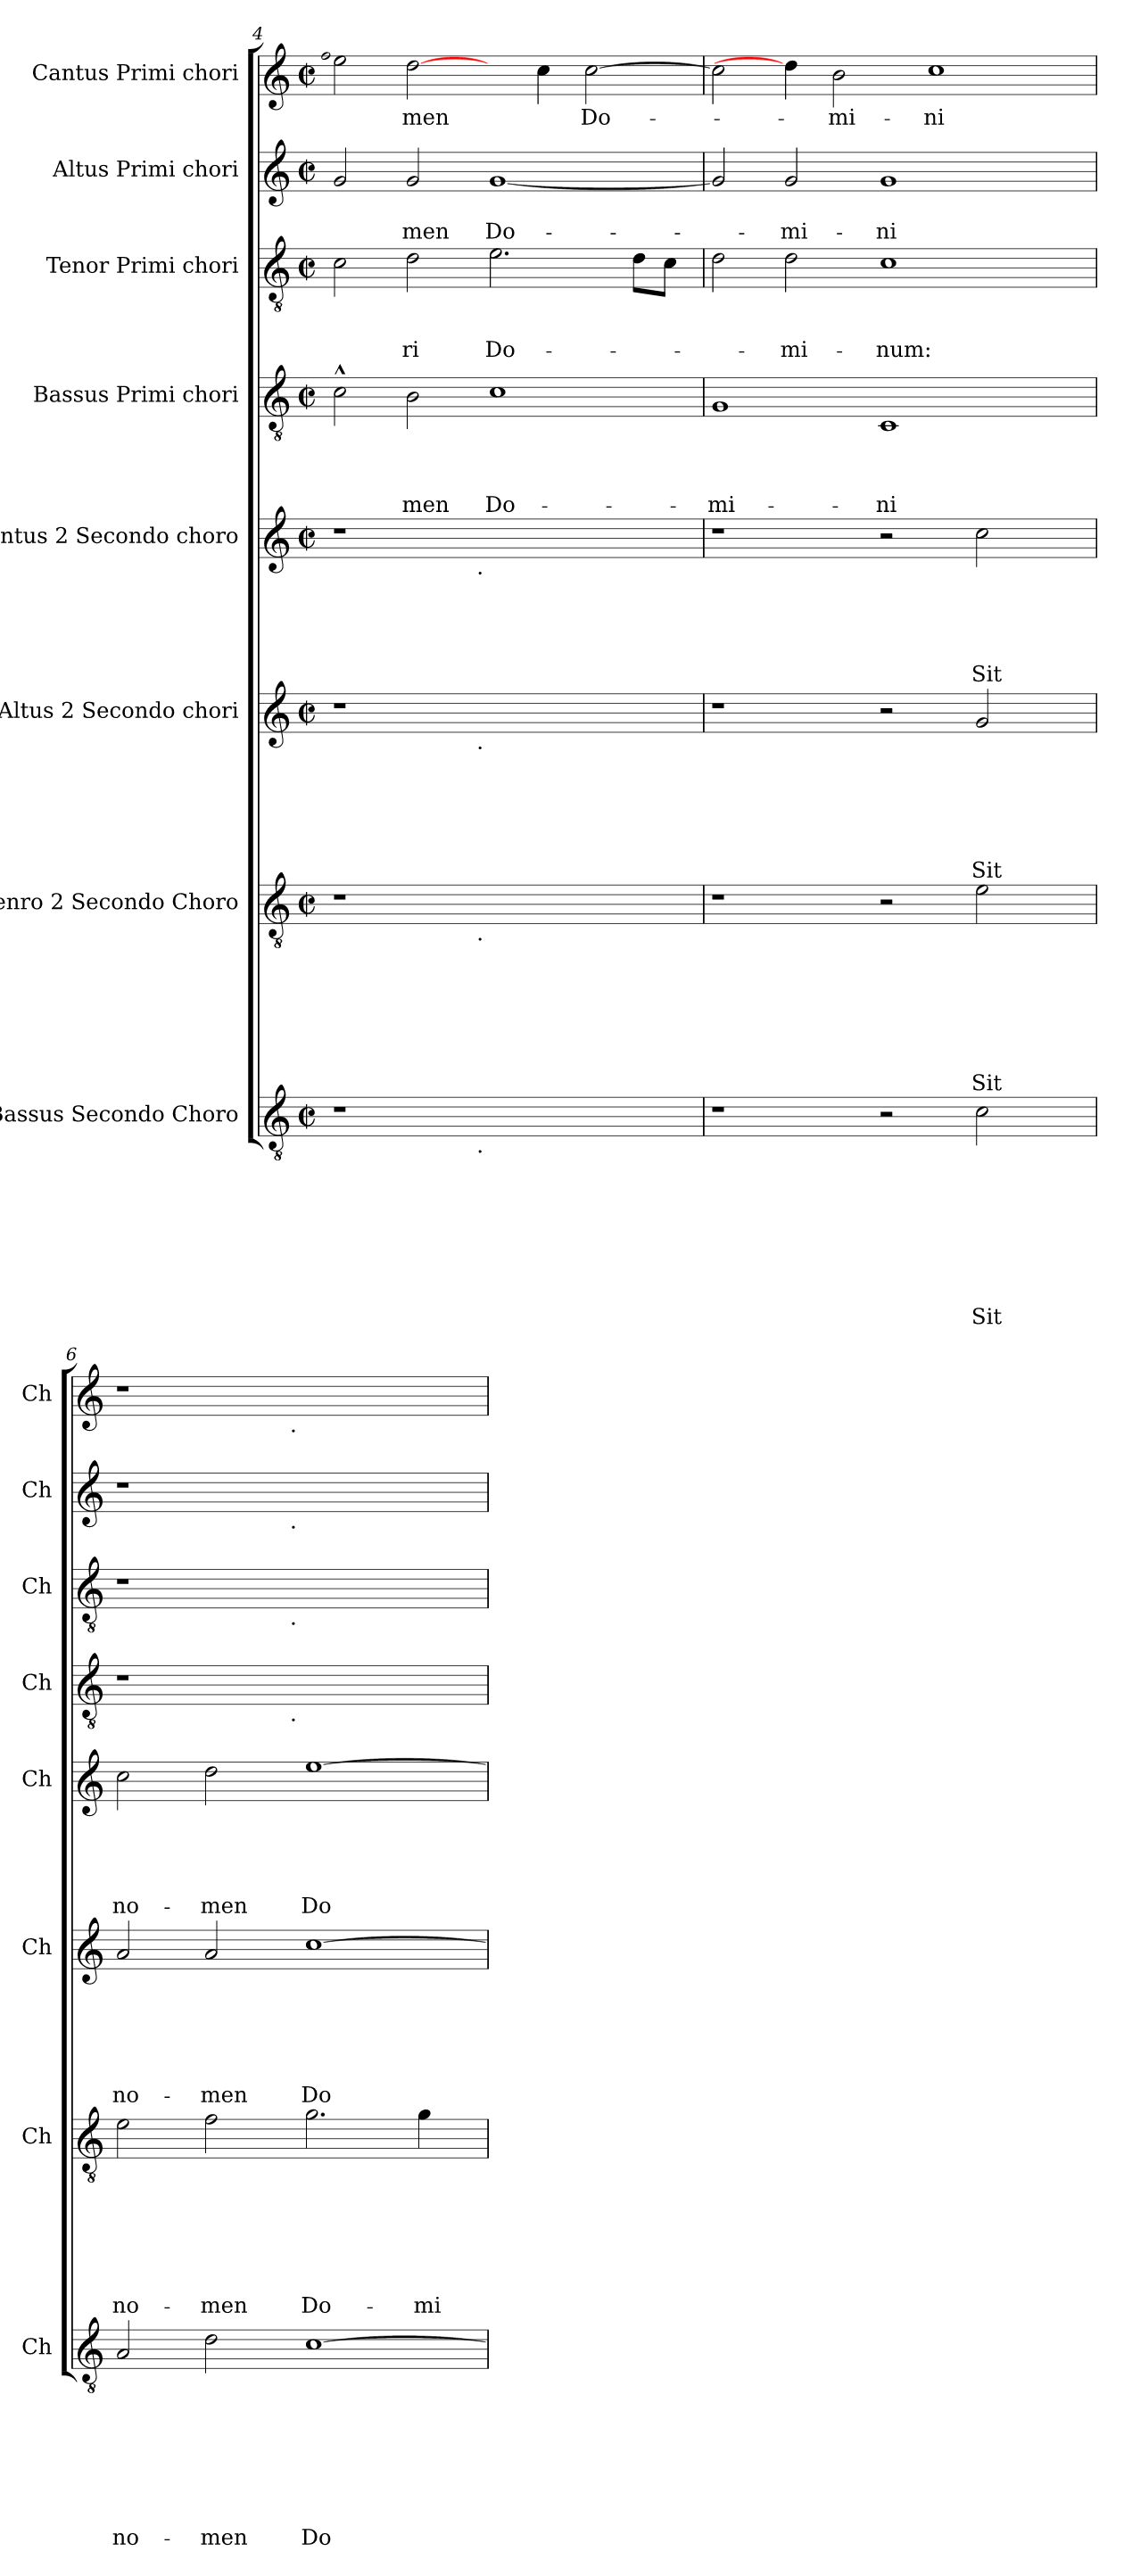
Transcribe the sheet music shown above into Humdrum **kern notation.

**kern	**text	**text	**text	**text	**text	**text	**text	**text	**kern	**text	**text	**text	**text	**text	**text	**text	**kern	**text	**text	**text	**text	**text	**text	**kern	**text	**text	**text	**text	**text	**kern	**text	**text	**text	**text	**kern	**text	**text	**text	**kern	**text	**text	**kern	**text
*part8	*part8	*part8	*part8	*part8	*part8	*part8	*part8	*part8	*part7	*part7	*part7	*part7	*part7	*part7	*part7	*part7	*part6	*part6	*part6	*part6	*part6	*part6	*part6	*part5	*part5	*part5	*part5	*part5	*part5	*part4	*part4	*part4	*part4	*part4	*part3	*part3	*part3	*part3	*part2	*part2	*part2	*part1	*part1
*staff8	*staff8	*staff8	*staff8	*staff8	*staff8	*staff8	*staff8	*staff8	*staff7	*staff7	*staff7	*staff7	*staff7	*staff7	*staff7	*staff7	*staff6	*staff6	*staff6	*staff6	*staff6	*staff6	*staff6	*staff5	*staff5	*staff5	*staff5	*staff5	*staff5	*staff4	*staff4	*staff4	*staff4	*staff4	*staff3	*staff3	*staff3	*staff3	*staff2	*staff2	*staff2	*staff1	*staff1
*I"Bassus Secondo Choro	*	*	*	*	*	*	*	*	*I"Tenro 2 Secondo Choro	*	*	*	*	*	*	*	*I"Altus 2 Secondo chori	*	*	*	*	*	*	*I"Cantus 2 Secondo choro	*	*	*	*	*	*I"Bassus Primi chori	*	*	*	*	*I"Tenor Primi chori	*	*	*	*I"Altus Primi chori	*	*	*I"Cantus Primi chori	*
*I'Ch	*	*	*	*	*	*	*	*	*I'Ch	*	*	*	*	*	*	*	*I'Ch	*	*	*	*	*	*	*I'Ch	*	*	*	*	*	*I'Ch	*	*	*	*	*I'Ch	*	*	*	*I'Ch	*	*	*I'Ch	*
!!LO:LB:g=z
*clefGv2	*	*	*	*	*	*	*	*	*clefGv2	*	*	*	*	*	*	*	*clefG2	*	*	*	*	*	*	*clefG2	*	*	*	*	*	*clefGv2	*	*	*	*	*clefGv2	*	*	*	*clefG2	*	*	*clefG2	*
*k[]	*	*	*	*	*	*	*	*	*k[]	*	*	*	*	*	*	*	*k[]	*	*	*	*	*	*	*k[]	*	*	*	*	*	*k[]	*	*	*	*	*k[]	*	*	*	*k[]	*	*	*k[]	*
*C:	*	*	*	*	*	*	*	*	*C:	*	*	*	*	*	*	*	*C:	*	*	*	*	*	*	*C:	*	*	*	*	*	*C:	*	*	*	*	*C:	*	*	*	*C:	*	*	*C:	*
*M2/2	*	*	*	*	*	*	*	*	*M2/2	*	*	*	*	*	*	*	*M2/2	*	*	*	*	*	*	*M2/2	*	*	*	*	*	*M2/2	*	*	*	*	*M2/2	*	*	*	*M2/2	*	*	*M2/2	*
*met(c|)	*	*	*	*	*	*	*	*	*met(c|)	*	*	*	*	*	*	*	*met(c|)	*	*	*	*	*	*	*met(c|)	*	*	*	*	*	*met(c|)	*	*	*	*	*met(c|)	*	*	*	*met(c|)	*	*	*met(c|)	*
=4	=4	=4	=4	=4	=4	=4	=4	=4	=4	=4	=4	=4	=4	=4	=4	=4	=4	=4	=4	=4	=4	=4	=4	=4	=4	=4	=4	=4	=4	=4	=4	=4	=4	=4	=4	=4	=4	=4	=4	=4	=4	=4	=4
!	!	!	!	!	!	!	!	!	!	!	!	!	!	!	!	!	!	!	!	!	!	!	!	!	!	!	!	!	!	!	!	!	!	!	!	!	!	!	!	!	!	!LO:N:head=open	!
.	.	.	.	.	.	.	.	.	.	.	.	.	.	.	.	.	.	.	.	.	.	.	.	.	.	.	.	.	.	.	.	.	.	.	.	.	.	.	.	.	.	1qff	.
*^	*	*	*	*	*	*	*	*	*^	*	*	*	*	*	*	*	*^	*	*	*	*	*	*	*^	*	*	*	*	*	*	*	*	*	*	*	*	*	*	*	*	*	*	*
1r	2ryy	.	.	.	.	.	.	.	.	1r	2ryy	.	.	.	.	.	.	.	1r	2ryy	.	.	.	.	.	.	1r	2ryy	.	.	.	.	.	2c^^>\	.	.	.	.	2c\	.	.	.	2g/	.	.	2ee\	.
!	!	!	!	!	!	!	!	!	!	!	!	!	!	!	!	!	!	!	!	!	!	!	!	!	!	!	!	!	!	!	!	!	!	!	!	!	!	!LO:LY:b	!	!	!	!LO:LY:b	!	!	!LO:LY:b	!	!LO:LY:b
.	4...ryy	.	.	.	.	.	.	.	.	.	4...ryy	.	.	.	.	.	.	.	.	4...ryy	.	.	.	.	.	.	.	4...ryy	.	.	.	.	.	2B\	.	.	.	-men	2d\	.	.	-ri	2g/	.	-men	[2dd\	-men
!	!	!	!	!	!	!	!	!	!	!	!	!	!	!	!	!	!	!	!	!	!	!	!	!	!	!	!	!LO:TX:b:t=.	!	!	!	!	!	!	!	!	!	!	!	!	!	!	!	!	!	!	!
!	!	!	!	!	!	!	!	!	!	!	!	!	!	!	!	!	!	!	!	!LO:TX:b:t=.	!	!	!	!	!	!	!	!	!	!	!	!	!	!	!	!	!	!	!	!	!	!	!	!	!	!	!
!	!	!	!	!	!	!	!	!	!	!	!LO:TX:b:t=.	!	!	!	!	!	!	!	!	!	!	!	!	!	!	!	!	!	!	!	!	!	!	!	!	!	!	!	!	!	!	!	!	!	!	!	!
!	!LO:TX:b:t=.	!	!	!	!	!	!	!	!	!	!	!	!	!	!	!	!	!	!	!	!	!	!	!	!	!	!	!	!	!	!	!	!	!	!	!	!	!	!	!	!	!	!	!	!	!	!
.	1ryy	.	.	.	.	.	.	.	.	.	1ryy	.	.	.	.	.	.	.	.	1ryy	.	.	.	.	.	.	.	1ryy	.	.	.	.	.	.	.	.	.	.	.	.	.	.	.	.	.	.	.
!	!	!	!	!	!	!	!	!	!	!	!	!	!	!	!	!	!	!	!	!	!	!	!	!	!	!	!	!	!	!	!	!	!	!	!	!	!	!LO:LY:b	!	!	!	!LO:LY:b	!	!	!LO:LY:b	!	!
1ryy	.	.	.	.	.	.	.	.	.	1ryy	.	.	.	.	.	.	.	.	1ryy	.	.	.	.	.	.	.	1ryy	.	.	.	.	.	.	1c	.	.	.	Do-	2.e\	.	.	Do-	[<1g	.	Do-	4ryy	.
.	.	.	.	.	.	.	.	.	.	.	.	.	.	.	.	.	.	.	.	.	.	.	.	.	.	.	.	.	.	.	.	.	.	.	.	.	.	.	.	.	.	.	.	.	.	4cc\	.
!	!	!	!	!	!	!	!	!	!	!	!	!	!	!	!	!	!	!	!	!	!	!	!	!	!	!	!	!	!	!	!	!	!	!	!	!	!	!	!	!	!	!	!	!	!	!	!LO:LY:b
.	.	.	.	.	.	.	.	.	.	.	.	.	.	.	.	.	.	.	.	.	.	.	.	.	.	.	.	.	.	.	.	.	.	.	.	.	.	.	.	.	.	.	.	.	.	[>2cc\	Do-
.	.	.	.	.	.	.	.	.	.	.	.	.	.	.	.	.	.	.	.	.	.	.	.	.	.	.	.	.	.	.	.	.	.	.	.	.	.	.	8d\L	.	.	.	.	.	.	.	.
.	.	.	.	.	.	.	.	.	.	.	.	.	.	.	.	.	.	.	.	.	.	.	.	.	.	.	.	.	.	.	.	.	.	.	.	.	.	.	8c\J	.	.	.	.	.	.	.	.
.	32ryy	.	.	.	.	.	.	.	.	.	32ryy	.	.	.	.	.	.	.	.	32ryy	.	.	.	.	.	.	.	32ryy	.	.	.	.	.	.	.	.	.	.	.	.	.	.	.	.	.	.	.
=5	=5	=5	=5	=5	=5	=5	=5	=5	=5	=5	=5	=5	=5	=5	=5	=5	=5	=5	=5	=5	=5	=5	=5	=5	=5	=5	=5	=5	=5	=5	=5	=5	=5	=5	=5	=5	=5	=5	=5	=5	=5	=5	=5	=5	=5	=5	=5
!	!	!	!	!	!	!	!	!	!	!	!	!	!	!	!	!	!	!	!	!	!	!	!	!	!	!	!	!	!	!	!	!	!	!	!	!	!	!LO:LY:b	!	!	!	!	!	!	!	!	!
*v	*v	*	*	*	*	*	*	*	*	*	*	*	*	*	*	*	*	*	*v	*v	*	*	*	*	*	*	*v	*v	*	*	*	*	*	*	*	*	*	*	*	*	*	*	*	*	*	*	*
*	*	*	*	*	*	*	*	*	*v	*v	*	*	*	*	*	*	*	*	*	*	*	*	*	*	*	*	*	*	*	*	*	*	*	*	*	*	*	*	*	*	*	*	*	*
1r	.	.	.	.	.	.	.	.	1r	.	.	.	.	.	.	.	1r	.	.	.	.	.	.	1r	.	.	.	.	.	1G	.	.	.	-mi-	2d\	.	.	.	2g/]	.	.	2cc\]	.
!	!	!	!	!	!	!	!	!	!	!	!	!	!	!	!	!	!	!	!	!	!	!	!	!	!	!	!	!	!	!	!	!	!	!	!	!	!	!LO:LY:b	!	!	!LO:LY:b	!	!
.	.	.	.	.	.	.	.	.	.	.	.	.	.	.	.	.	.	.	.	.	.	.	.	.	.	.	.	.	.	.	.	.	.	.	2d\	.	.	-mi-	2g/	.	-mi-	4dd\]	.
!	!	!	!	!	!	!	!	!	!	!	!	!	!	!	!	!	!	!	!	!	!	!	!	!	!	!	!	!	!	!	!	!	!	!	!	!	!	!	!	!	!	!	!LO:LY:b
.	.	.	.	.	.	.	.	.	.	.	.	.	.	.	.	.	.	.	.	.	.	.	.	.	.	.	.	.	.	.	.	.	.	.	.	.	.	.	.	.	.	2b\	-mi-
!	!	!	!	!	!	!	!	!	!	!	!	!	!	!	!	!	!	!	!	!	!	!	!	!	!	!	!	!	!	!	!	!	!	!LO:LY:b	!	!	!	!LO:LY:b:rj	!	!	!LO:LY:b	!	!
2r	.	.	.	.	.	.	.	.	2r	.	.	.	.	.	.	.	2r	.	.	.	.	.	.	2r	.	.	.	.	.	1C	.	.	.	-ni	1c	.	.	-num:	1g	.	-ni	.	.
!	!	!	!	!	!	!	!	!	!	!	!	!	!	!	!	!	!	!	!	!	!	!	!	!	!	!	!	!	!	!	!	!	!	!	!	!	!	!	!	!	!	!	!LO:LY:b
.	.	.	.	.	.	.	.	.	.	.	.	.	.	.	.	.	.	.	.	.	.	.	.	.	.	.	.	.	.	.	.	.	.	.	.	.	.	.	.	.	.	1cc	-ni
!	!	!	!	!	!	!	!	!LO:LY:b	!	!	!	!	!	!	!	!LO:LY:b	!	!	!	!	!	!	!LO:LY:b	!	!	!	!	!	!LO:LY:b	!	!	!	!	!	!	!	!	!	!	!	!	!	!
2c\	.	.	.	.	.	.	.	Sit	2e\	.	.	.	.	.	.	Sit	2g/	.	.	.	.	.	Sit	2cc\	.	.	.	.	Sit	.	.	.	.	.	.	.	.	.	.	.	.	.	.
4ryy	.	.	.	.	.	.	.	.	4ryy	.	.	.	.	.	.	.	4ryy	.	.	.	.	.	.	4ryy	.	.	.	.	.	4ryy	.	.	.	.	4ryy	.	.	.	4ryy	.	.	.	.
=6	=6	=6	=6	=6	=6	=6	=6	=6	=6	=6	=6	=6	=6	=6	=6	=6	=6	=6	=6	=6	=6	=6	=6	=6	=6	=6	=6	=6	=6	=6	=6	=6	=6	=6	=6	=6	=6	=6	=6	=6	=6	=6	=6
!	!	!	!	!	!	!	!	!LO:LY:b	!	!	!	!	!	!	!	!LO:LY:b	!	!	!	!	!	!	!LO:LY:b	!	!	!	!	!	!LO:LY:b	!	!	!	!	!	!	!	!	!	!	!	!	!	!
*	*	*	*	*	*	*	*	*	*	*	*	*	*	*	*	*	*	*	*	*	*	*	*	*	*	*	*	*	*	*^	*	*	*	*	*^	*	*	*	*^	*	*	*^	*
2A/	.	.	.	.	.	.	.	no-	2e\	.	.	.	.	.	.	no-	2a/	.	.	.	.	.	no-	2cc\	.	.	.	.	no-	1r	2ryy	.	.	.	.	1r	2ryy	.	.	.	1r	2ryy	.	.	1r	2ryy	.
!	!	!	!	!	!	!	!	!LO:LY:b	!	!	!	!	!	!	!	!LO:LY:b	!	!	!	!	!	!	!LO:LY:b	!	!	!	!	!	!LO:LY:b	!	!	!	!	!	!	!	!	!	!	!	!	!	!	!	!	!	!
2d\	.	.	.	.	.	.	.	-men	2f\	.	.	.	.	.	.	-men	2a/	.	.	.	.	.	-men	2dd\	.	.	.	.	-men	.	4...ryy	.	.	.	.	.	4...ryy	.	.	.	.	4...ryy	.	.	.	4...ryy	.
!	!	!	!	!	!	!	!	!	!	!	!	!	!	!	!	!	!	!	!	!	!	!	!	!	!	!	!	!	!	!	!	!	!	!	!	!	!	!	!	!	!	!	!	!	!	!LO:TX:b:t=.	!
!	!	!	!	!	!	!	!	!	!	!	!	!	!	!	!	!	!	!	!	!	!	!	!	!	!	!	!	!	!	!	!	!	!	!	!	!	!	!	!	!	!	!LO:TX:b:t=.	!	!	!	!	!
!	!	!	!	!	!	!	!	!	!	!	!	!	!	!	!	!	!	!	!	!	!	!	!	!	!	!	!	!	!	!	!	!	!	!	!	!	!LO:TX:b:t=.	!	!	!	!	!	!	!	!	!	!
!	!	!	!	!	!	!	!	!	!	!	!	!	!	!	!	!	!	!	!	!	!	!	!	!	!	!	!	!	!	!	!LO:TX:b:t=.	!	!	!	!	!	!	!	!	!	!	!	!	!	!	!	!
.	.	.	.	.	.	.	.	.	.	.	.	.	.	.	.	.	.	.	.	.	.	.	.	.	.	.	.	.	.	.	1ryy	.	.	.	.	.	1ryy	.	.	.	.	1ryy	.	.	.	1ryy	.
!	!	!	!	!	!	!	!	!LO:LY:b	!	!	!	!	!	!	!	!LO:LY:b	!	!	!	!	!	!	!LO:LY:b	!	!	!	!	!	!LO:LY:b	!	!	!	!	!	!	!	!	!	!	!	!	!	!	!	!	!	!
[>1c	.	.	.	.	.	.	.	Do-	2.g\	.	.	.	.	.	.	Do-	[>1cc	.	.	.	.	.	Do-	[>1ee	.	.	.	.	Do-	1ryy	.	.	.	.	.	1ryy	.	.	.	.	1ryy	.	.	.	1ryy	.	.
!	!	!	!	!	!	!	!	!	!	!	!	!	!	!	!	!LO:LY:b:rj	!	!	!	!	!	!	!	!	!	!	!	!	!	!	!	!	!	!	!	!	!	!	!	!	!	!	!	!	!	!	!
.	.	.	.	.	.	.	.	.	4g\	.	.	.	.	.	.	-mi-	.	.	.	.	.	.	.	.	.	.	.	.	.	.	.	.	.	.	.	.	.	.	.	.	.	.	.	.	.	.	.
.	.	.	.	.	.	.	.	.	.	.	.	.	.	.	.	.	.	.	.	.	.	.	.	.	.	.	.	.	.	.	32ryy	.	.	.	.	.	32ryy	.	.	.	.	32ryy	.	.	.	32ryy	.
*	*	*	*	*	*	*	*	*	*	*	*	*	*	*	*	*	*	*	*	*	*	*	*	*	*	*	*	*	*	*v	*v	*	*	*	*	*	*	*	*	*	*v	*v	*	*	*v	*v	*
*	*	*	*	*	*	*	*	*	*	*	*	*	*	*	*	*	*	*	*	*	*	*	*	*	*	*	*	*	*	*	*	*	*	*	*v	*v	*	*	*	*	*	*	*	*
=	=	=	=	=	=	=	=	=	=	=	=	=	=	=	=	=	=	=	=	=	=	=	=	=	=	=	=	=	=	=	=	=	=	=	=	=	=	=	=	=	=	=	=
*-	*-	*-	*-	*-	*-	*-	*-	*-	*-	*-	*-	*-	*-	*-	*-	*-	*-	*-	*-	*-	*-	*-	*-	*-	*-	*-	*-	*-	*-	*-	*-	*-	*-	*-	*-	*-	*-	*-	*-	*-	*-	*-	*-
